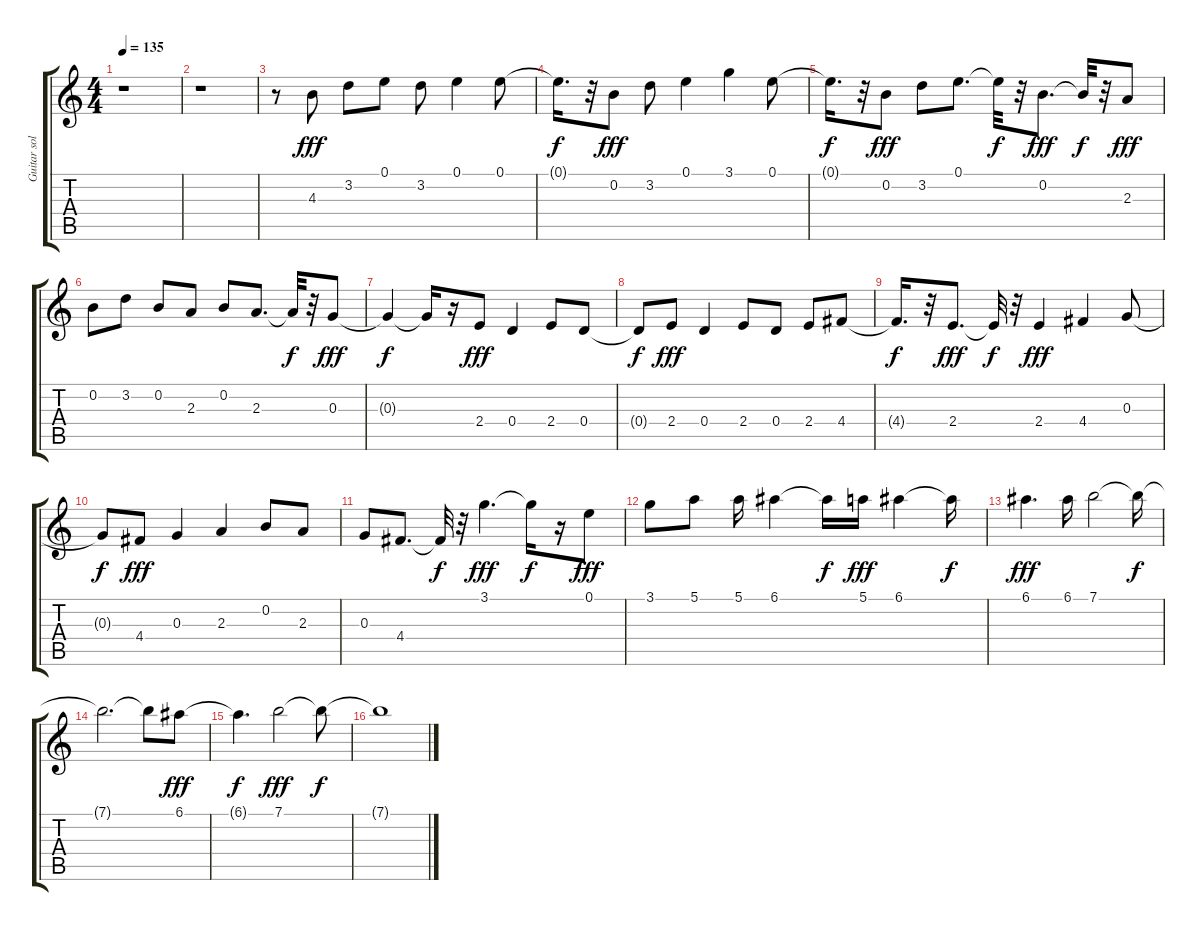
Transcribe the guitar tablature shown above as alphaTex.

\track ("Guitar solo - Brett Gurewitz" "Guitar sol") {instrument distortionguitar}
\staff {score tabs}
\tuning (E4 B3 G3 D3 A2 E2) {hide}
\ts (4 4)
\tempo 135
\clef g2
\ks c
r.1{dy fff} |
r.1 |
r.8 4.3.8 3.2.8 0.1.8 3.2.8 0.1.4 0.1.8 |
0.1{t}.16{d dy f} r.32 0.2.8{dy fff} 3.2.8 0.1.4 3.1.4 0.1.8 |
0.1{t}.16{d dy f} r.32 0.2.8{dy fff} 3.2.8 0.1.8{d} 0.1{t}.32{dy f} r.32 0.2.8{d dy fff} 0.2{t}.32{dy f} r.32 2.3.8{dy fff} |
0.2.8 3.2.8 0.2.8 2.3.8 0.2.8 2.3.8{d} 2.3{t}.32{dy f} r.32 0.3.8{dy fff} |
0.3{t}.4{dy f} 0.3{t}.16 r.16 2.4.8{dy fff} 0.4.4 2.4.8 0.4.8 |
0.4{t}.8{dy f} 2.4.8{dy fff} 0.4.4 2.4.8 0.4.8 2.4.8 4.4.8 |
4.4{t}.16{d dy f} r.32 2.4.8{d dy fff} 2.4{t}.32{dy f} r.32 2.4.4{dy fff} 4.4.4 0.3.8 |
0.3{t}.8{dy f} 4.4.8{dy fff} 0.3.4 2.3.4 0.2.8 2.3.8 |
0.3.8 4.4.8{d} 4.4{t}.32{dy f} r.32 3.1.4{d dy fff} 3.1{t}.16{dy f} r.16 0.1.8{dy fff} |
3.1.8 5.1.8 5.1.16 6.1.4 6.1{t}.16{dy f} 5.1.16{dy fff} 6.1.4 6.1{t}.16{dy f} |
6.1.4{d dy fff} 6.1.16 7.1.2 7.1{t}.16{dy f} |
7.1{t}.2{d} 7.1{t}.8 6.1.8{dy fff} |
6.1{t}.4{d dy f} 7.1.2{dy fff} 7.1{t}.8{dy f} |
7.1{t}.1
